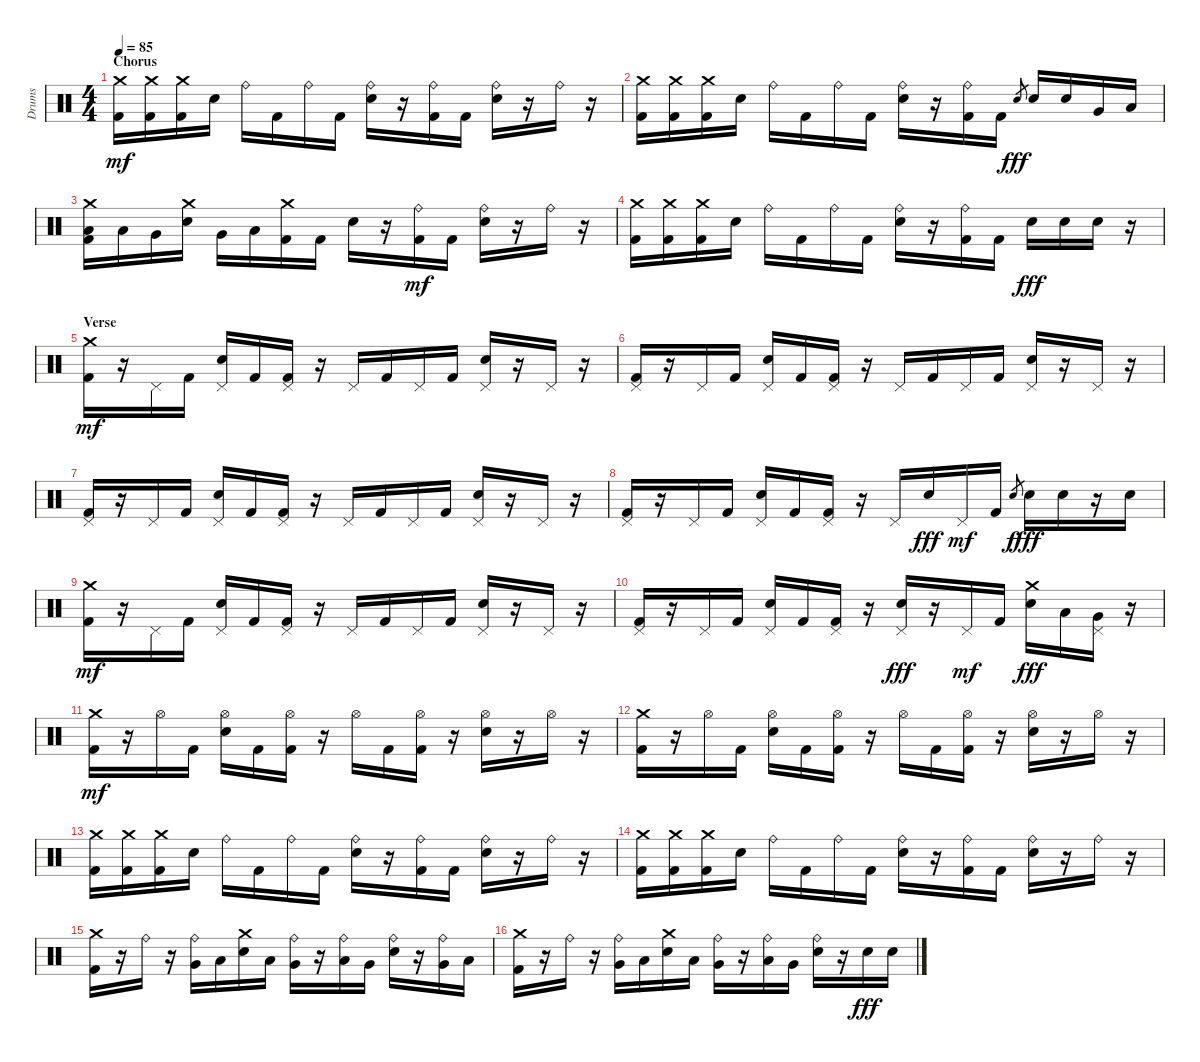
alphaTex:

\track ("Drums" "Drums") {instrument percussion}
\staff {score}
\articulation defaults
\ts (4 4)
\section ("" "Chorus")
\tempo 85
\clef neutral
\ks c
("Crash medium (hit)" "Kick (hit) 2").16{dy mf} ("Crash medium (hit)" "Kick (hit) 2").16 ("Crash medium (hit)" "Kick (hit) 2").16 "Electric Snare (hit)".16 "Ride (bell)".16 "Kick (hit) 2".16 "Ride (bell)".16 "Kick (hit) 2".16 ("Ride (bell)" "Electric Snare (hit)").16 r.16 ("Ride (bell)" "Kick (hit) 2").16 "Kick (hit) 2".16 ("Ride (bell)" "Electric Snare (hit)").16 r.16 "Ride (bell)".16 r.16 |
("Crash medium (hit)" "Kick (hit) 2").16 ("Crash medium (hit)" "Kick (hit) 2").16 ("Crash medium (hit)" "Kick (hit) 2").16 "Electric Snare (hit)".16 "Ride (bell)".16 "Kick (hit) 2".16 "Ride (bell)".16 "Kick (hit) 2".16 ("Ride (bell)" "Electric Snare (hit)").16 r.16 ("Ride (bell)" "Kick (hit) 2").16 "Kick (hit) 2".16 "Electric Snare (hit)".8{gr dy fff} "Electric Snare (hit)".16 "Electric Snare (hit)".16 "Very Low Tom (hit)".16 "Low Floor Tom (hit)".16 |
("Crash medium (hit)" "Low Tom (hit)" "Kick (hit) 2").16 "Low Tom (hit)".16 "Very Low Tom (hit)".16 ("Crash medium (hit)" "Electric Snare (hit)").16 "Very Low Tom (hit)".16 "Low Floor Tom (hit)".16 ("Crash medium (hit)" "Kick (hit) 2").16 "Kick (hit) 2".16 "Electric Snare (hit)".16 r.16 ("Ride (bell)" "Kick (hit) 2").16{dy mf} "Kick (hit) 2".16 ("Ride (bell)" "Electric Snare (hit)").16 r.16 "Ride (bell)".16 r.16 |
("Crash medium (hit)" "Kick (hit) 2").16 ("Crash medium (hit)" "Kick (hit) 2").16 ("Crash medium (hit)" "Kick (hit) 2").16 "Electric Snare (hit)".16 "Ride (bell)".16 "Kick (hit) 2".16 "Ride (bell)".16 "Kick (hit) 2".16 ("Ride (bell)" "Electric Snare (hit)").16 r.16 ("Ride (bell)" "Kick (hit) 2").16 "Kick (hit) 2".16 "Electric Snare (hit)".16{dy fff} "Electric Snare (hit)".16 "Electric Snare (hit)".16 r.16 |
\section ("" "Verse")
("Crash medium (hit)" "Kick (hit) 2").16{dy mf} r.16 "Pedal Hi-Hat (hit)".16 "Kick (hit) 2".16 ("Pedal Hi-Hat (hit)" "Electric Snare (hit)").16 "Kick (hit) 2".16 ("Pedal Hi-Hat (hit)" "Kick (hit) 2").16 r.16 "Pedal Hi-Hat (hit)".16 "Kick (hit) 2".16 "Pedal Hi-Hat (hit)".16 "Kick (hit) 2".16 ("Pedal Hi-Hat (hit)" "Electric Snare (hit)").16 r.16 "Pedal Hi-Hat (hit)".16 r.16 |
("Pedal Hi-Hat (hit)" "Kick (hit) 2").16 r.16 "Pedal Hi-Hat (hit)".16 "Kick (hit) 2".16 ("Pedal Hi-Hat (hit)" "Electric Snare (hit)").16 "Kick (hit) 2".16 ("Pedal Hi-Hat (hit)" "Kick (hit) 2").16 r.16 "Pedal Hi-Hat (hit)".16 "Kick (hit) 2".16 "Pedal Hi-Hat (hit)".16 "Kick (hit) 2".16 ("Pedal Hi-Hat (hit)" "Electric Snare (hit)").16 r.16 "Pedal Hi-Hat (hit)".16 r.16 |
("Pedal Hi-Hat (hit)" "Kick (hit) 2").16 r.16 "Pedal Hi-Hat (hit)".16 "Kick (hit) 2".16 ("Pedal Hi-Hat (hit)" "Electric Snare (hit)").16 "Kick (hit) 2".16 ("Pedal Hi-Hat (hit)" "Kick (hit) 2").16 r.16 "Pedal Hi-Hat (hit)".16 "Kick (hit) 2".16 "Pedal Hi-Hat (hit)".16 "Kick (hit) 2".16 ("Pedal Hi-Hat (hit)" "Electric Snare (hit)").16 r.16 "Pedal Hi-Hat (hit)".16 r.16 |
("Pedal Hi-Hat (hit)" "Kick (hit) 2").16 r.16 "Pedal Hi-Hat (hit)".16 "Kick (hit) 2".16 ("Pedal Hi-Hat (hit)" "Electric Snare (hit)").16 "Kick (hit) 2".16 ("Pedal Hi-Hat (hit)" "Kick (hit) 2").16 r.16 "Pedal Hi-Hat (hit)".16 "Electric Snare (hit)".16{dy fff} "Pedal Hi-Hat (hit)".16{dy mf} "Kick (hit) 2".16 "Electric Snare (hit)".8{gr dy f} "Electric Snare (hit)".16{dy fff} "Electric Snare (hit)".16 r.16 "Electric Snare (hit)".16 |
("Crash medium (hit)" "Kick (hit) 2").16{dy mf} r.16 "Pedal Hi-Hat (hit)".16 "Kick (hit) 2".16 ("Pedal Hi-Hat (hit)" "Electric Snare (hit)").16 "Kick (hit) 2".16 ("Pedal Hi-Hat (hit)" "Kick (hit) 2").16 r.16 "Pedal Hi-Hat (hit)".16 "Kick (hit) 2".16 "Pedal Hi-Hat (hit)".16 "Kick (hit) 2".16 ("Pedal Hi-Hat (hit)" "Electric Snare (hit)").16 r.16 "Pedal Hi-Hat (hit)".16 r.16 |
("Pedal Hi-Hat (hit)" "Kick (hit) 2").16 r.16 "Pedal Hi-Hat (hit)".16 "Kick (hit) 2".16 ("Pedal Hi-Hat (hit)" "Electric Snare (hit)").16 "Kick (hit) 2".16 ("Pedal Hi-Hat (hit)" "Kick (hit) 2").16 r.16 ("Pedal Hi-Hat (hit)" "Electric Snare (hit)").16{dy fff} r.16 "Pedal Hi-Hat (hit)".16{dy mf} "Kick (hit) 2".16 ("Crash medium (hit)" "Electric Snare (hit)").16{dy fff} "Low Tom (hit)".16 ("Pedal Hi-Hat (hit)" "Very Low Tom (hit)").16 r.16 |
("Crash medium (hit)" "Kick (hit) 2").16{dy mf} r.16 "Hi-Hat (open)".16 "Kick (hit) 2".16 ("Hi-Hat (open)" "Electric Snare (hit)").16 "Kick (hit) 2".16 ("Hi-Hat (open)" "Kick (hit) 2").16 r.16 "Hi-Hat (open)".16 "Kick (hit) 2".16 ("Hi-Hat (open)" "Kick (hit) 2").16 r.16 ("Hi-Hat (open)" "Electric Snare (hit)").16 r.16 "Hi-Hat (open)".16 r.16 |
("Crash medium (hit)" "Kick (hit) 2").16 r.16 "Hi-Hat (open)".16 "Kick (hit) 2".16 ("Hi-Hat (open)" "Electric Snare (hit)").16 "Kick (hit) 2".16 ("Hi-Hat (open)" "Kick (hit) 2").16 r.16 "Hi-Hat (open)".16 "Kick (hit) 2".16 ("Hi-Hat (open)" "Kick (hit) 2").16 r.16 ("Hi-Hat (open)" "Electric Snare (hit)").16 r.16 "Hi-Hat (open)".16 r.16 |
("Crash medium (hit)" "Kick (hit) 2").16 ("Crash medium (hit)" "Kick (hit) 2").16 ("Crash medium (hit)" "Kick (hit) 2").16 "Electric Snare (hit)".16 "Ride (bell)".16 "Kick (hit) 2".16 "Ride (bell)".16 "Kick (hit) 2".16 ("Ride (bell)" "Electric Snare (hit)").16 r.16 ("Ride (bell)" "Kick (hit) 2").16 "Kick (hit) 2".16 ("Ride (bell)" "Electric Snare (hit)").16 r.16 "Ride (bell)".16 r.16 |
("Crash medium (hit)" "Kick (hit) 2").16 ("Crash medium (hit)" "Kick (hit) 2").16 ("Crash medium (hit)" "Kick (hit) 2").16 "Electric Snare (hit)".16 "Ride (bell)".16 "Kick (hit) 2".16 "Ride (bell)".16 "Kick (hit) 2".16 ("Ride (bell)" "Electric Snare (hit)").16 r.16 ("Ride (bell)" "Kick (hit) 2").16 "Kick (hit) 2".16 ("Ride (bell)" "Electric Snare (hit)").16 r.16 "Ride (bell)".16 r.16 |
("Crash medium (hit)" "Kick (hit) 2").16 r.16 "Ride (bell)".16 r.16 ("Ride (bell)" "Very Low Tom (hit)").16 "Low Tom (hit)".16 ("Crash medium (hit)" "Electric Snare (hit)").16 "Low Tom (hit)".16 ("Ride (bell)" "Very Low Tom (hit)").16 r.16 ("Ride (bell)" "Low Tom (hit)").16 "Very Low Tom (hit)".16 ("Ride (bell)" "Electric Snare (hit)").16 r.16 ("Ride (bell)" "Very Low Tom (hit)").16 "Low Floor Tom (hit)".16 |
("Crash medium (hit)" "Kick (hit) 2").16 r.16 "Ride (bell)".16 r.16 ("Ride (bell)" "Very Low Tom (hit)").16 "Low Tom (hit)".16 ("Crash medium (hit)" "Electric Snare (hit)").16 "Low Tom (hit)".16 ("Ride (bell)" "Very Low Tom (hit)").16 r.16 ("Ride (bell)" "Low Tom (hit)").16 "Very Low Tom (hit)".16 ("Ride (bell)" "Electric Snare (hit)").16 r.16 "Electric Snare (hit)".16{dy fff} "Electric Snare (hit)".16
